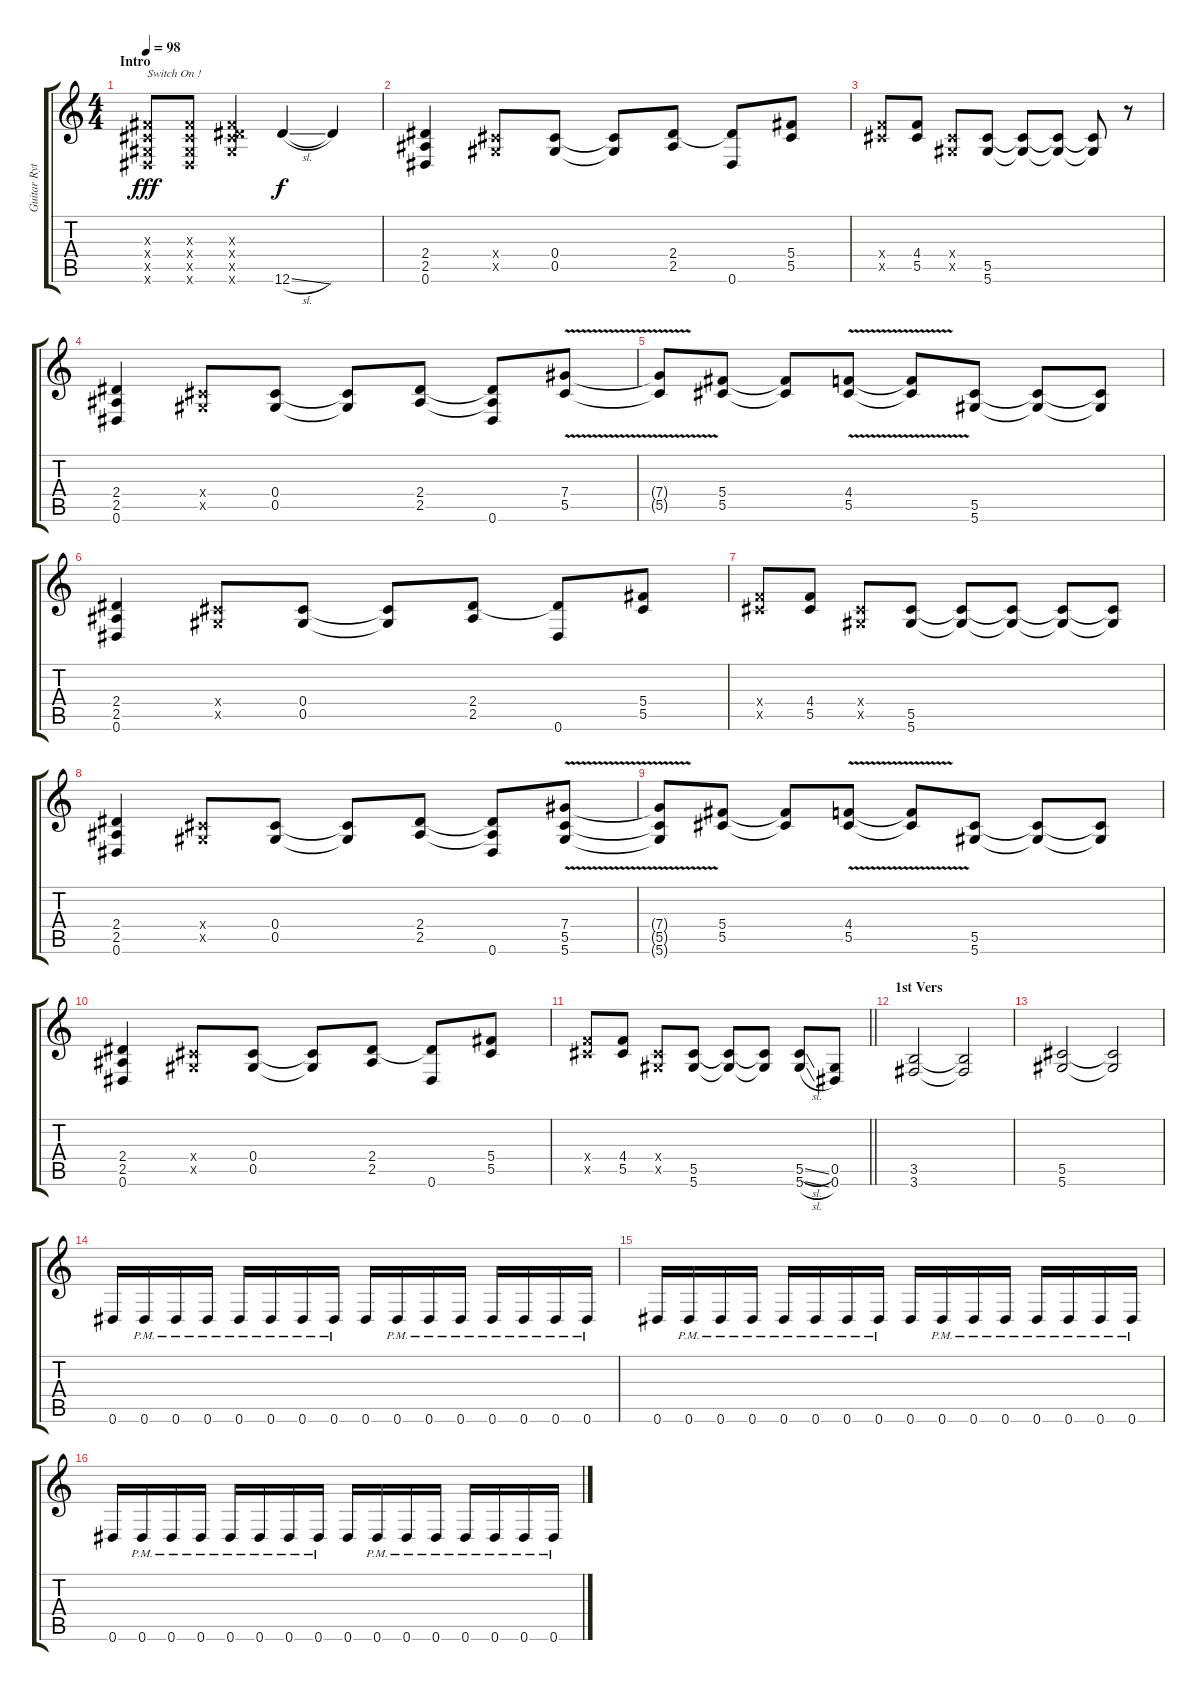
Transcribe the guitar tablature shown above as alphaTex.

\track ("Guitar Rythm" "Guitar Ryt") {instrument distortionguitar}
\staff {score tabs}
\tuning (Eb4 Bb3 Gb3 Db3 Ab2 Eb2) {hide}
\ts (4 4)
\section ("" "Intro")
\tempo 98
\clef g2
\ks c
(0.3{x} 0.4{x} 0.5{x} 0.6{x}).8{txt "Switch On !" dy fff instrument distortionguitar} (0.3{x} 0.4{x} 0.5{x} 0.6{x}).8 (0.3{x} 0.4{x} 0.5{x} 12.6{x}).4 12.6{sl}.4{dy f} 12.6{t}.4 |
(2.4 2.5 0.6).4 (0.4{x} 0.5{x}).8 (0.4 0.5).8 (0.4{t} 0.5{t}).8 (2.4 2.5).8 (2.4{t} 0.6).8 (5.4 5.5).8 |
(4.4{x} 5.5{x}).8 (4.4 5.5).8 (0.4{x} 0.5{x}).8 (5.5 5.6).8 (5.5{t} 5.6{t}).8 (5.5{t} 5.6{t}).8 (5.5{t} 5.6{t}).8 r.8 |
(2.4 2.5 0.6).4 (0.4{x} 0.5{x}).8 (0.4 0.5).8 (0.4{t} 0.5{t}).8 (2.4 2.5).8 (2.4{t} 2.5{t} 0.6).8 (7.4{v} 5.5{v}).8 |
(7.4{t} 5.5{t}).8 (5.4 5.5).8 (5.4{t} 5.5{t}).8 (4.4{v} 5.5).8 (4.4{t} 5.5{t}).8 (5.5 5.6).8 (5.5{t} 5.6{t}).8 (5.5{t} 5.6{t}).8 |
(2.4 2.5 0.6).4 (0.4{x} 0.5{x}).8 (0.4 0.5).8 (0.4{t} 0.5{t}).8 (2.4 2.5).8 (2.4{t} 0.6).8 (5.4 5.5).8 |
(4.4{x} 5.5{x}).8 (4.4 5.5).8 (0.4{x} 0.5{x}).8 (5.5 5.6).8 (5.5{t} 5.6{t}).8 (5.5{t} 5.6{t}).8 (5.5{t} 5.6{t}).8 (5.5{t} 5.6{t}).8 |
(2.4 2.5 0.6).4 (0.4{x} 0.5{x}).8 (0.4 0.5).8 (0.4{t} 0.5{t}).8 (2.4 2.5).8 (2.4{t} 2.5{t} 0.6).8 (7.4{v} 5.5{v} 5.6).8 |
(7.4{t} 5.5{t} 5.6{t}).8 (5.4 5.5).8 (5.4{t} 5.5{t}).8 (4.4{v} 5.5).8 (4.4{t} 5.5{t}).8 (5.5 5.6).8 (5.5{t} 5.6{t}).8 (5.5{t} 5.6{t}).8 |
(2.4 2.5 0.6).4 (0.4{x} 0.5{x}).8 (0.4 0.5).8 (0.4{t} 0.5{t}).8 (2.4 2.5).8 (2.4{t} 0.6).8 (5.4 5.5).8 |
\barLineRight lightlight
(4.4{x} 5.5{x}).8 (4.4 5.5).8 (0.4{x} 0.5{x}).8 (5.5 5.6).8 (5.5{t} 5.6{t}).8 (5.5{t} 5.6{t}).8 (5.5{sl} 5.6{sl}).8 (0.5 0.6).8 |
\section ("" "1st Vers")
(3.5 3.6).2 (3.5{t} 3.6{t}).2 |
(5.5 5.6).2 (5.5{t} 5.6{t}).2 |
0.6.16 0.6{pm}.16 0.6{pm}.16 0.6{pm}.16 0.6{pm}.16 0.6{pm}.16 0.6{pm}.16 0.6{pm}.16 0.6.16 0.6{pm}.16 0.6{pm}.16 0.6{pm}.16 0.6{pm}.16 0.6{pm}.16 0.6{pm}.16 0.6{pm}.16 |
0.6.16 0.6{pm}.16 0.6{pm}.16 0.6{pm}.16 0.6{pm}.16 0.6{pm}.16 0.6{pm}.16 0.6{pm}.16 0.6.16 0.6{pm}.16 0.6{pm}.16 0.6{pm}.16 0.6{pm}.16 0.6{pm}.16 0.6{pm}.16 0.6{pm}.16 |
0.6.16 0.6{pm}.16 0.6{pm}.16 0.6{pm}.16 0.6{pm}.16 0.6{pm}.16 0.6{pm}.16 0.6{pm}.16 0.6.16 0.6{pm}.16 0.6{pm}.16 0.6{pm}.16 0.6{pm}.16 0.6{pm}.16 0.6{pm}.16 0.6{pm}.16
